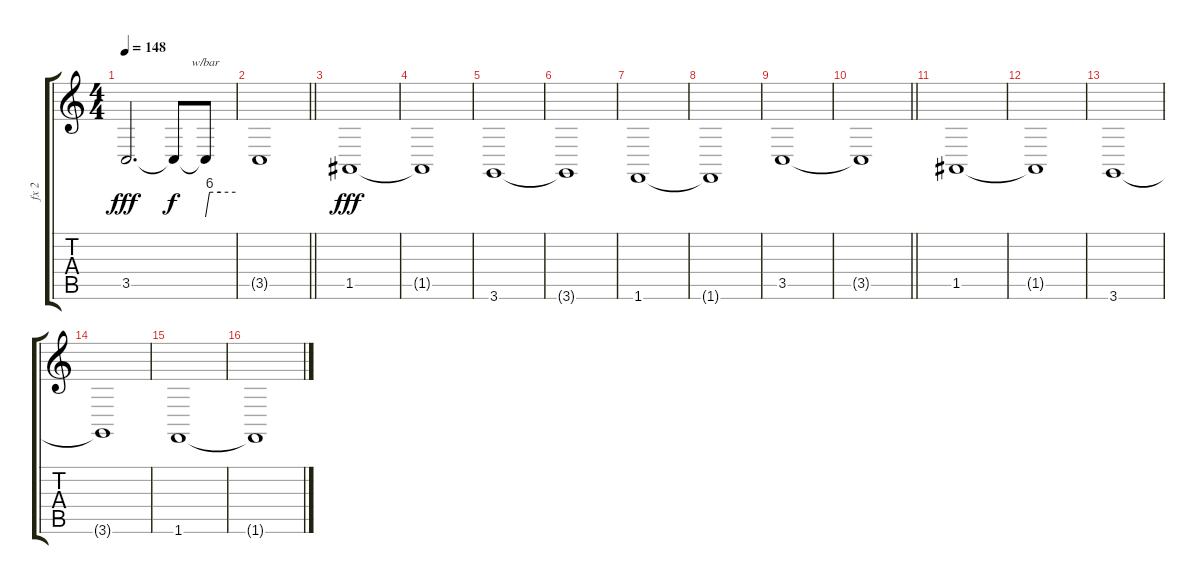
\track ("fx 2" "fx 2") {instrument lead2sawtooth}
\staff {score tabs}
\tuning (E4 B3 G3 D3 A2 E2) {hide}
\ts (4 4)
\tempo 148
\clef g2
\ks c
3.5.2{d dy fff} 3.5{t}.8{dy f} 3.5{t}.8{tbe (custom default 0 0 8 24 30 24 60 24)} |
\barLineRight lightlight
3.5{t}.1 |
\section ("" "")
1.5.1{dy fff} |
1.5{t}.1 |
3.6.1 |
3.6{t}.1 |
1.6.1 |
1.6{t}.1 |
3.5.1 |
\barLineRight lightlight
3.5{t}.1 |
1.5.1 |
1.5{t}.1 |
3.6.1 |
3.6{t}.1 |
1.6.1 |
1.6{t}.1
